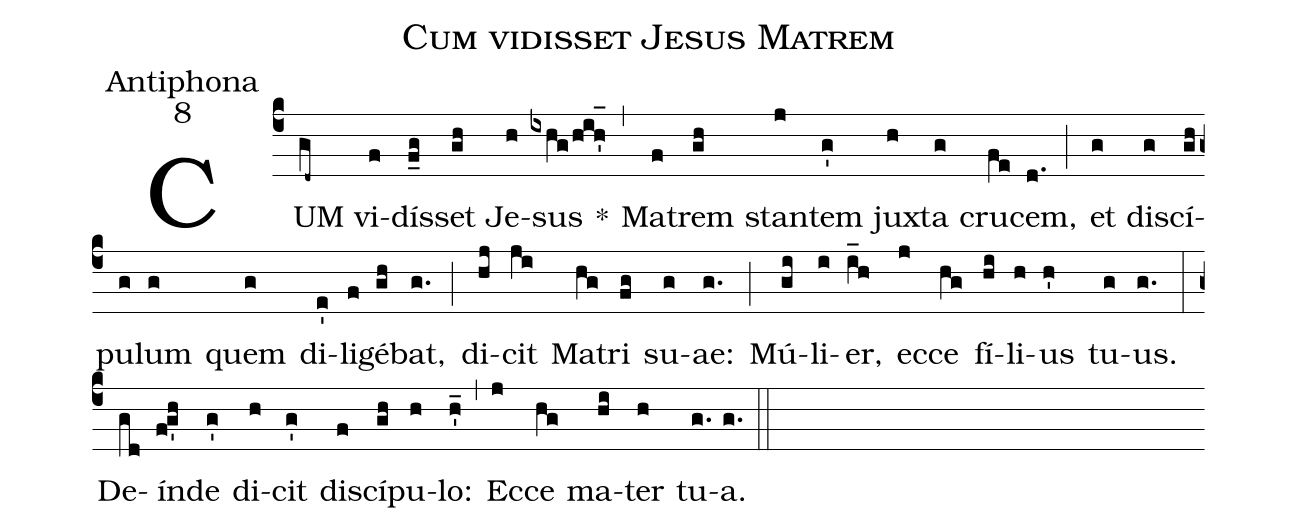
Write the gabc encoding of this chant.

name:Cum vidisset Jesus Matrem;
office-part:Antiphona;
mode:8;
%%
(c4) CUM(gd~) vi(f)dís(f_g)set(gh) Je(h)sus(ixhg/hih'_1) *(,) Ma(f)trem(gh) stan(j)tem(g') jux(h)ta(g) cru(fe)cem,(d.) (;) et(g) di(g)scí(gh)pu(g)lum(g) quem(g) di(e')li(f)gé(gh)bat,(g.) (;) di(hj)cit(ji) Ma(hg)tri(fg) su(g)ae:(g.) (;) Mú(gi)li(i)er,(i_h) ec(j)ce(hg) fí(hi)li(h)us(h') tu(g)us.(g.) (:) De(gd)ín(f!g'h)de(g') di(h)cit(g') di(f)scí(gh)pu(h)lo:(h'_) (,) Ec(j)ce(hg) ma(hi)ter(h) tu(g.)a.(g.) (::)
